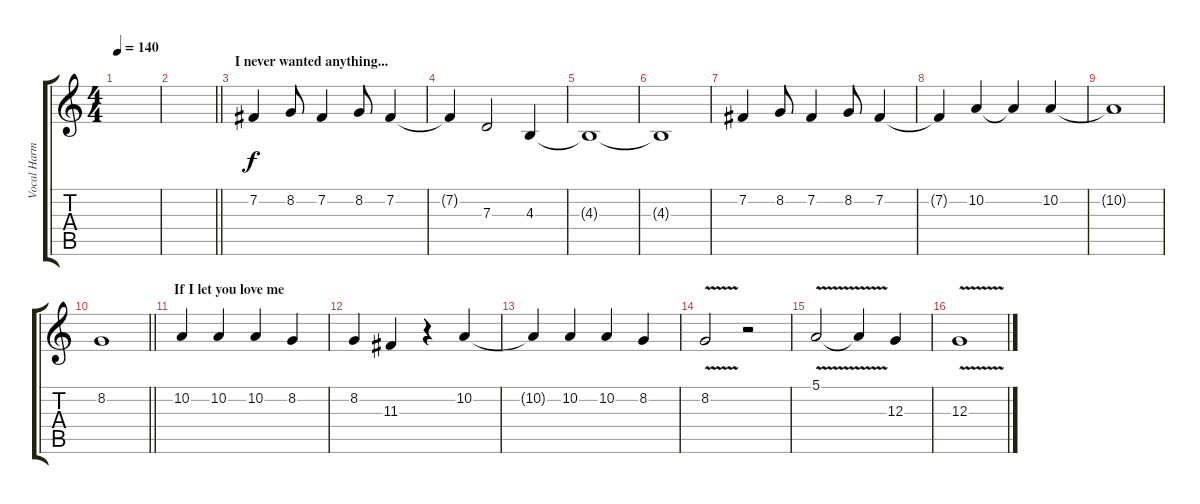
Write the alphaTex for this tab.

\track ("Vocal Harmony" "Vocal Harm") {instrument oboe}
\staff {score tabs}
\tuning (E4 B3 G3 D3 A2 E2) {hide}
\ts (4 4)
\tempo 140
\clef g2
\ks c
|
\barLineRight lightlight
|
\section ("" "I never wanted anything...")
7.2.4 8.2.8 7.2.4 8.2.8 7.2.4 |
7.2{t}.4 7.3.2 4.3.4 |
4.3{t}.1 |
4.3{t}.1 |
7.2.4 8.2.8 7.2.4 8.2.8 7.2.4 |
7.2{t}.4 10.2.4 10.2{t}.4 10.2.4 |
10.2{t}.1 |
\barLineRight lightlight
8.2.1 |
\section ("" "If I let you love me")
10.2.4 10.2.4 10.2.4 8.2.4 |
8.2.4 11.3.4 r.4 10.2.4 |
10.2{t}.4 10.2.4 10.2.4 8.2.4 |
8.2{v}.2 r.2 |
5.1{v}.2 5.1{t}.4 12.3.4 |
12.3{v}.1
